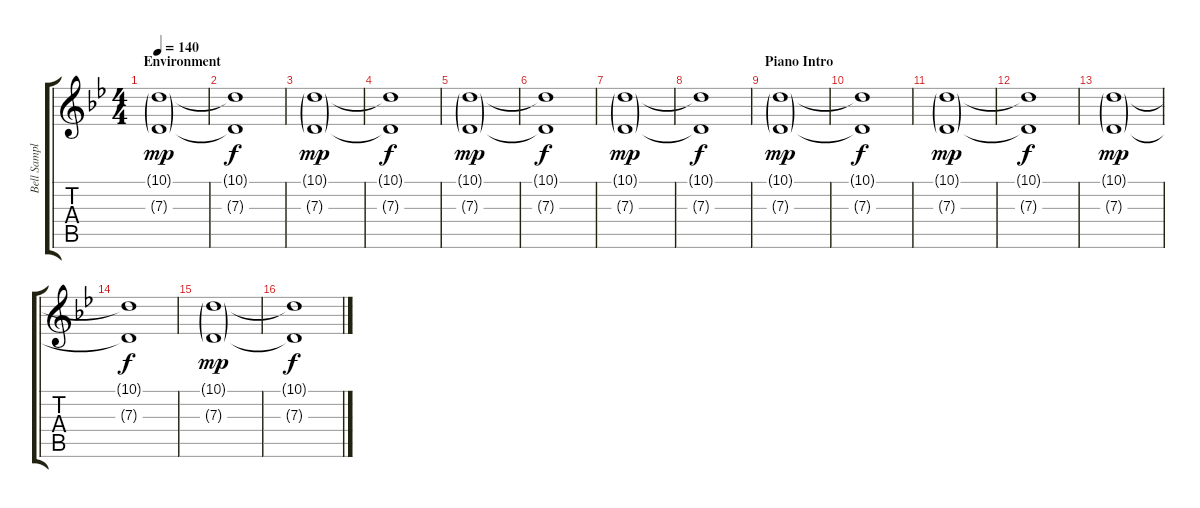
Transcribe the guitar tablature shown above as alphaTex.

\track ("Bell Sample" "Bell Sampl") {instrument tubularbells}
\staff {score tabs}
\tuning (E4 B3 G3 D3 A2 E2) {hide}
\ts (4 4)
\section ("" "Environment")
\tempo 140
\clef g2
\ks bb
(10.1{g} 7.3{g}).1{dy mp volume 10 instrument tubularbells} |
(10.1{t} 7.3{t}).1{dy f} |
(10.1{g} 7.3{g}).1{dy mp} |
(10.1{t} 7.3{t}).1{dy f} |
(10.1{g} 7.3{g}).1{dy mp} |
(10.1{t} 7.3{t}).1{dy f} |
(10.1{g} 7.3{g}).1{dy mp} |
(10.1{t} 7.3{t}).1{dy f} |
\section ("" "Piano Intro")
(10.1{g} 7.3{g}).1{dy mp} |
(10.1{t} 7.3{t}).1{dy f} |
(10.1{g} 7.3{g}).1{dy mp} |
(10.1{t} 7.3{t}).1{dy f} |
(10.1{g} 7.3{g}).1{dy mp} |
(10.1{t} 7.3{t}).1{dy f} |
(10.1{g} 7.3{g}).1{dy mp} |
(10.1{t} 7.3{t}).1{dy f}
